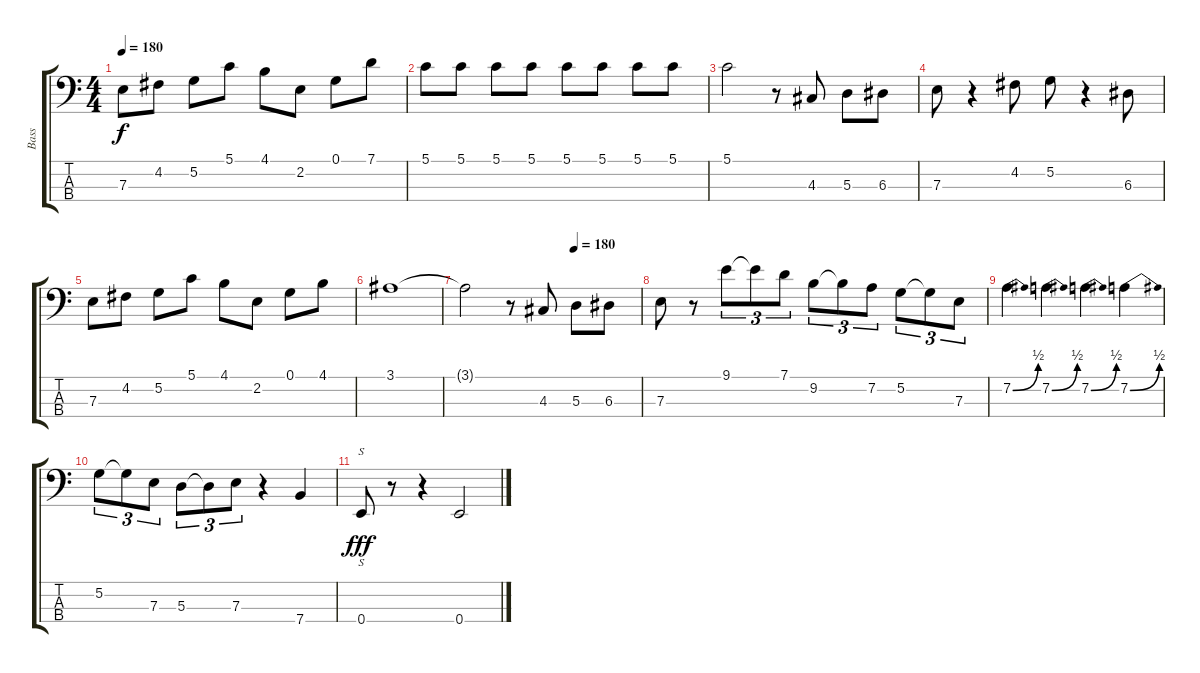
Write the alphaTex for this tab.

\track ("Bass" "Bass") {instrument electricbasspick}
\staff {score tabs}
\tuning (G2 D2 A1 E1) {hide}
\ts (4 4)
\tempo 180
\clef f4
\ks c
7.3.8{dy f} 4.2.8 5.2.8 5.1.8 4.1.8 2.2.8 0.1.8 7.1.8 |
5.1.8 5.1.8 5.1.8 5.1.8 5.1.8 5.1.8 5.1.8 5.1.8 |
5.1.2 r.8 4.3.8 5.3.8 6.3.8 |
7.3.8 r.4 4.2.8 5.2.8 r.4 6.3.8 |
7.3.8 4.2.8 5.2.8 5.1.8 4.1.8 2.2.8 0.1.8 4.1.8 |
3.1.1 |
\tempo (180 0.625)
3.1{t}.2 r.8 4.3.8 5.3.8 6.3.8 |
7.3.8 r.8 9.1.8{tu (3 2)} 9.1{t}.8{tu (3 2)} 7.1.8{tu (3 2)} 9.2.8{tu (3 2)} 9.2{t}.8{tu (3 2)} 7.2.8{tu (3 2)} 5.2.8{tu (3 2)} 5.2{t}.8{tu (3 2)} 7.3.8{tu (3 2)} |
7.2{be (bend 0 0 60 2)}.4 7.2{be (bend 0 0 60 2)}.4 7.2{be (bend 0 0 60 2)}.4 7.2{be (bend 0 0 60 2)}.4 |
5.2.8{tu (3 2)} 5.2{t}.8{tu (3 2)} 7.3.8{tu (3 2)} 5.3.8{tu (3 2)} 5.3{t}.8{tu (3 2)} 7.3.8{tu (3 2)} r.4 7.4.4 |
0.4.8{s dy fff} r.8 r.4 0.4.2
